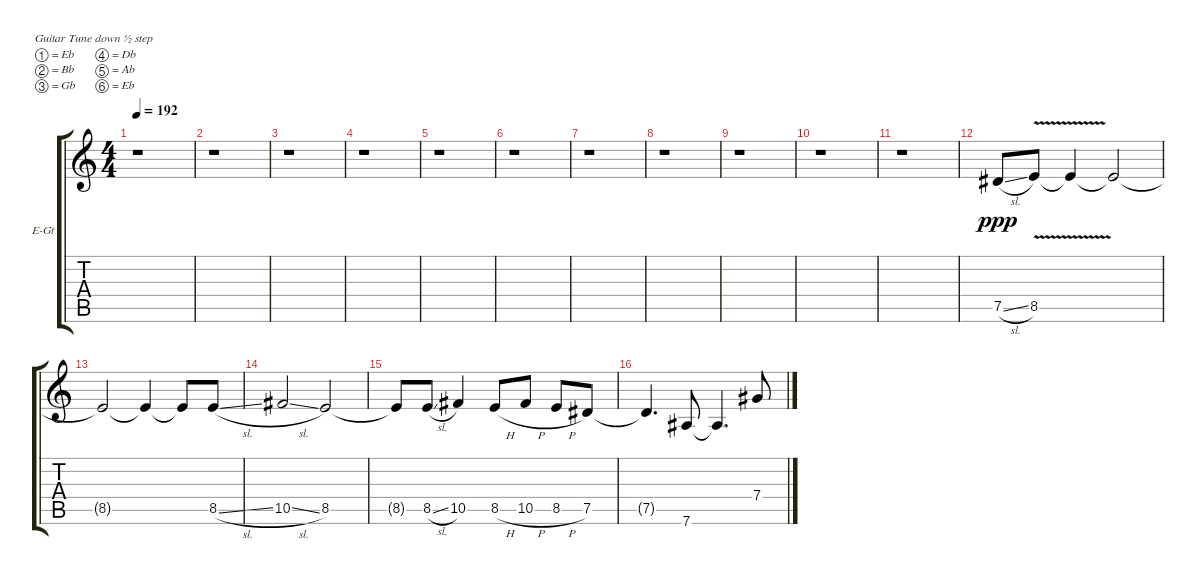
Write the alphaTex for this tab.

\bracketExtendMode groupsimilarinstruments
\firstSystemTrackNameOrientation horizontal
\otherSystemsTrackNameOrientation horizontal
\track ("Guitar Solo" "E-Gt") {instrument acousticgrandpiano}
\staff {score tabs}
\tuning (Eb4 Bb3 Gb3 Db3 Ab2 Eb2)
\displaytranspose 12
\ts (4 4)
\tempo 192
\clef g2
\ks c
r.1{dy ppp} |
r.1 |
r.1 |
r.1 |
r.1 |
r.1 |
r.1 |
r.1 |
r.1 |
r.1 |
r.1 |
7.5{sl}.8 8.5{v}.8 8.5{t}.4 8.5{t}.2 |
8.5{t}.2 8.5{t}.4 8.5{t}.8 8.5{sl}.8 |
10.5{sl}.2 8.5.2 |
8.5{t}.8 8.5{sl}.8 10.5.4 8.5{h}.8 10.5{h}.8 8.5{h}.8 7.5.8 |
7.5{t}.4{d} 7.6.8 7.6{t}.4{d} 7.4{sl}.8
